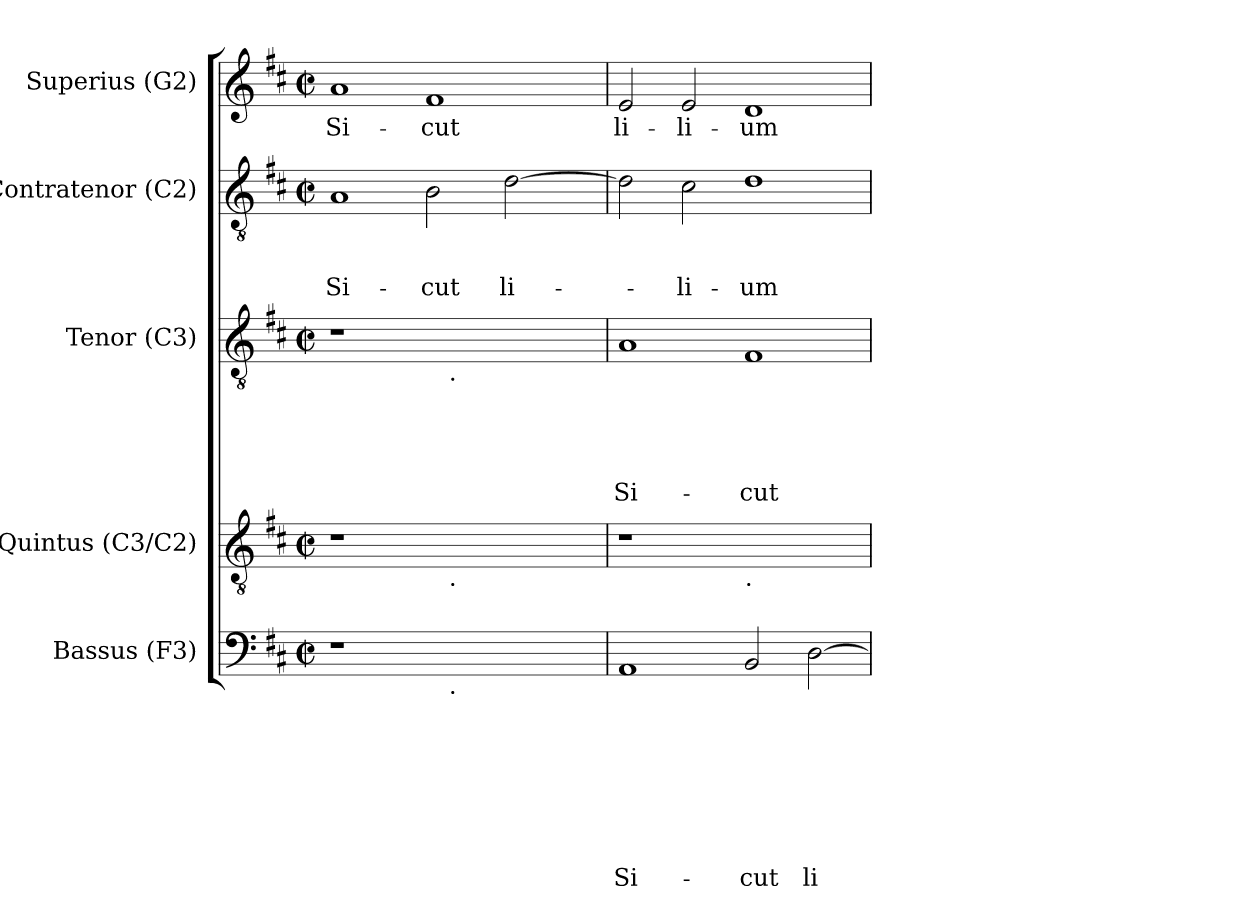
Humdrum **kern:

**kern	**text	**text	**text	**text	**text	**text	**text	**text	**kern	**kern	**text	**text	**text	**text	**text	**kern	**text	**text	**text	**kern	**text
*part5	*part5	*part5	*part5	*part5	*part5	*part5	*part5	*part5	*part4	*part3	*part3	*part3	*part3	*part3	*part3	*part2	*part2	*part2	*part2	*part1	*part1
*staff5	*staff5	*staff5	*staff5	*staff5	*staff5	*staff5	*staff5	*staff5	*staff4	*staff3	*staff3	*staff3	*staff3	*staff3	*staff3	*staff2	*staff2	*staff2	*staff2	*staff1	*staff1
*I"Bassus (F3)	*	*	*	*	*	*	*	*	*I"Quintus (C3/C2)	*I"Tenor (C3)	*	*	*	*	*	*I"Contratenor (C2)	*	*	*	*I"Superius (G2)	*
*I'B.	*	*	*	*	*	*	*	*	*I'Q.	*I'T.	*	*	*	*	*	*I'Ct.	*	*	*	*I'S.	*
*clefF4	*	*	*	*	*	*	*	*	*clefGv2	*clefGv2	*	*	*	*	*	*clefGv2	*	*	*	*clefG2	*
*k[f#c#]	*	*	*	*	*	*	*	*	*k[f#c#]	*k[f#c#]	*	*	*	*	*	*k[f#c#]	*	*	*	*k[f#c#]	*
*D:	*	*	*	*	*	*	*	*	*D:	*D:	*	*	*	*	*	*D:	*	*	*	*D:	*
*M2/2	*	*	*	*	*	*	*	*	*M2/2	*M2/2	*	*	*	*	*	*M2/2	*	*	*	*M2/2	*
*met(c|)	*	*	*	*	*	*	*	*	*met(c|)	*met(c|)	*	*	*	*	*	*met(c|)	*	*	*	*met(c|)	*
=1	=1	=1	=1	=1	=1	=1	=1	=1	=1	=1	=1	=1	=1	=1	=1	=1	=1	=1	=1	=1	=1
!	!	!	!	!	!	!	!	!	!	!	!	!	!	!	!	!	!	!	!LO:LY:b	!	!LO:LY:b
1r	.	.	.	.	.	.	.	.	1r	1r	.	.	.	.	.	1A	.	.	Si-	1a	Si-
!	!	!	!	!	!	!	!	!	!	!	!	!	!	!	!	!	!	!	!LO:LY:b	!	!LO:LY:b
16.ryy	.	.	.	.	.	.	.	.	16.ryy	16.ryy	.	.	.	.	.	2B\	.	.	-cut	1f#	-cut
!	!	!	!	!	!	!	!	!	!	!LO:TX:b:t=.	!	!	!	!	!	!	!	!	!	!	!
!	!	!	!	!	!	!	!	!	!LO:TX:b:t=.	!	!	!	!	!	!	!	!	!	!	!	!
!LO:TX:b:t=.	!	!	!	!	!	!	!	!	!	!	!	!	!	!	!	!	!	!	!	!	!
2ryy	.	.	.	.	.	.	.	.	2ryy	2ryy	.	.	.	.	.	.	.	.	.	.	.
!	!	!	!	!	!	!	!	!	!	!	!	!	!	!	!	!	!	!	!LO:LY:b	!	!
.	.	.	.	.	.	.	.	.	.	.	.	.	.	.	.	[>2d\	.	.	li-	.	.
4ryy	.	.	.	.	.	.	.	.	4ryy	4ryy	.	.	.	.	.	.	.	.	.	.	.
8ryy	.	.	.	.	.	.	.	.	8ryy	8ryy	.	.	.	.	.	.	.	.	.	.	.
32ryy	.	.	.	.	.	.	.	.	32ryy	32ryy	.	.	.	.	.	.	.	.	.	.	.
=2	=2	=2	=2	=2	=2	=2	=2	=2	=2	=2	=2	=2	=2	=2	=2	=2	=2	=2	=2	=2	=2
!	!	!	!	!	!	!	!	!LO:LY:b	!	!	!	!	!	!	!LO:LY:b	!	!	!	!	!	!LO:LY:b
1AA	.	.	.	.	.	.	.	Si-	1r	1A	.	.	.	.	Si-	2d\]	.	.	.	2e/	li-
!	!	!	!	!	!	!	!	!	!	!	!	!	!	!	!	!	!	!	!LO:LY:b	!	!LO:LY:b
.	.	.	.	.	.	.	.	.	.	.	.	.	.	.	.	2c#\	.	.	-li-	2e/	-li-
!	!	!	!	!	!	!	!	!	!LO:TX:b:t=.	!	!	!	!	!	!	!	!	!	!	!	!
!	!	!	!	!	!	!	!	!LO:LY:b	!	!	!	!	!	!	!LO:LY:b	!	!	!	!LO:LY:b	!	!LO:LY:b
2BB/	.	.	.	.	.	.	.	-cut	1ryy	1F#	.	.	.	.	-cut	1d	.	.	-um	1d	-um
!	!	!	!	!	!	!	!	!LO:LY:b	!	!	!	!	!	!	!	!	!	!	!	!	!
[>2D\	.	.	.	.	.	.	.	li-	.	.	.	.	.	.	.	.	.	.	.	.	.
=	=	=	=	=	=	=	=	=	=	=	=	=	=	=	=	=	=	=	=	=	=
*-	*-	*-	*-	*-	*-	*-	*-	*-	*-	*-	*-	*-	*-	*-	*-	*-	*-	*-	*-	*-	*-
